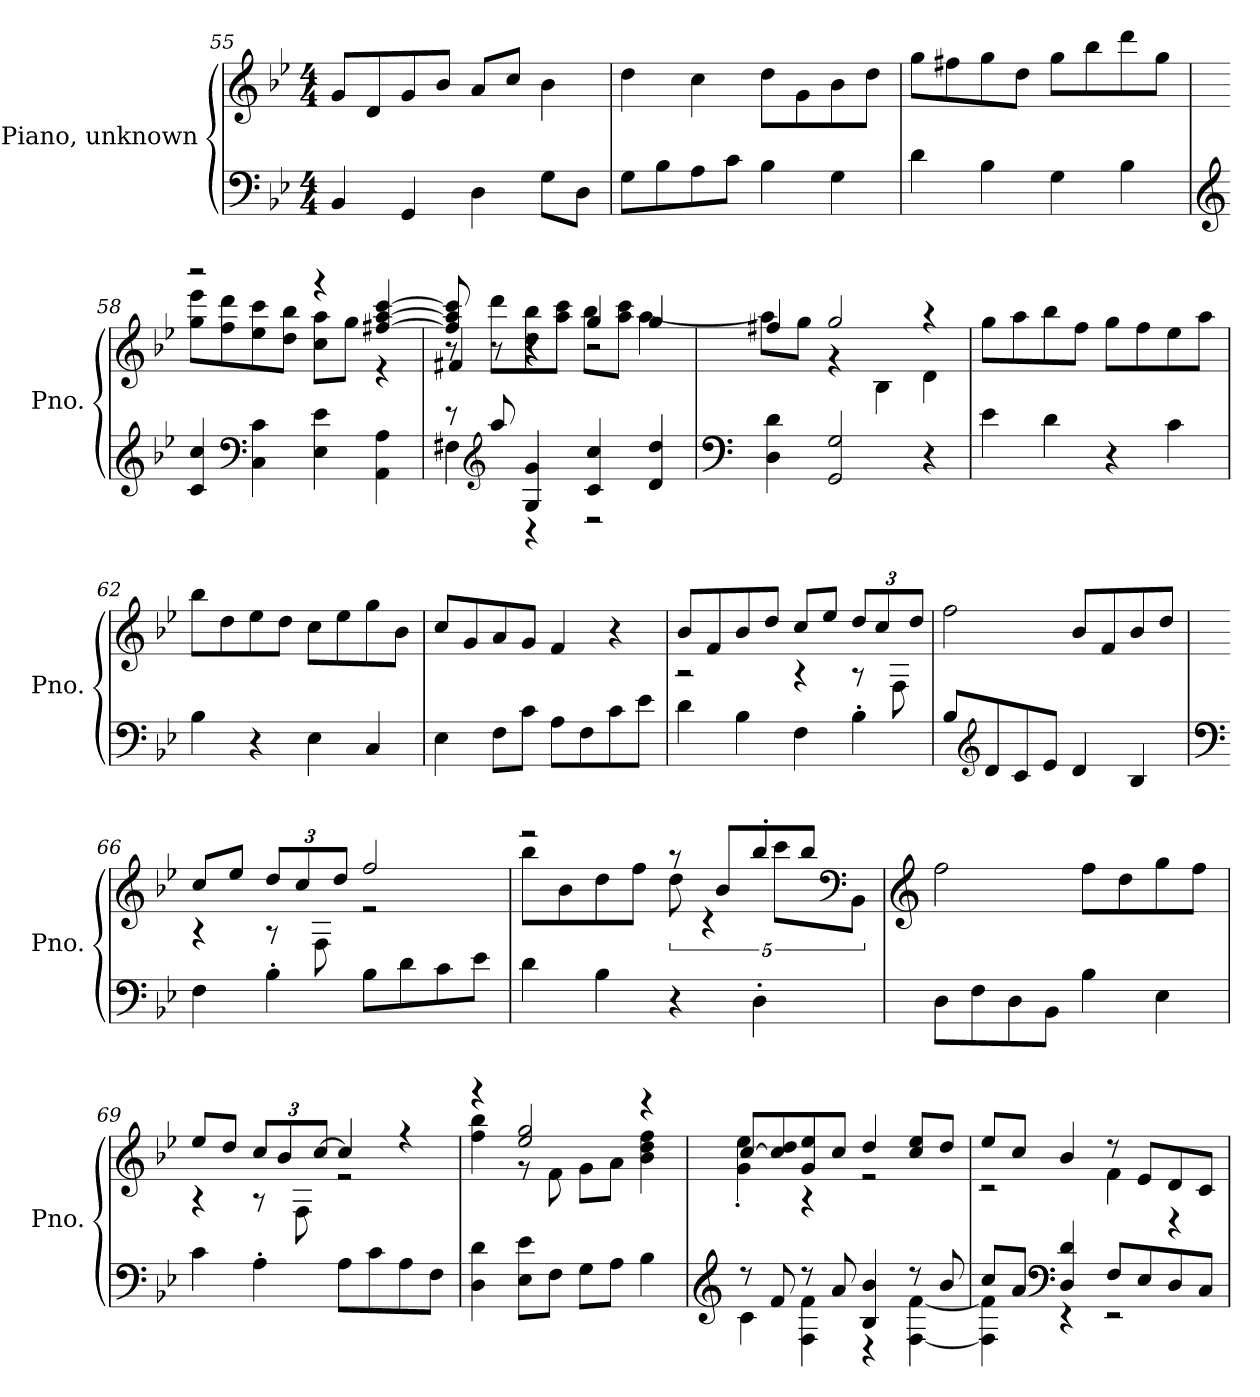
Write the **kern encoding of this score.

**kern	**kern
*part1	*part1
*staff2	*staff1
*I"Piano, unknown	*
*I'Pno.	*
*clefF4	*clefG2
*k[b-e-]	*k[b-e-]
*M4/4	*M4/4
=55	=55
4BB-/	8g/L
.	8d/
4GG/	8g/
.	8b-/J
4D\	8a/L
.	8cc/J
8G\L	4b-\
8D\J	.
=56	=56
8G\L	4dd\
8B-\	.
8A\	4cc\
8c\J	.
4B-\	8dd\L
.	8g\
4G\	8b-\
.	8dd\J
=57	=57
4d\	8gg\L
.	8ff#X\
4B-\	8gg\
.	8dd\J
4G\	8gg\L
.	8bb-\
4B-\	8ddd\
.	8gg\J
!!LO:LB:g=z
=58	=58
*clefG2	*
*	*^
4c/ 4cc/	2r	8gg\ 8eee-\L
.	.	8ff\ 8ddd\
*clefF4	*	*
4C\ 4c\	.	8ee-\ 8ccc\
.	.	8dd\ 8bb-\J
4E-\ 4e-\	4r	8cc\ 8aa\L
.	.	8gg\J
4AA\ 4A\	[4ff#X/ [4aa/ [4ccc/	4r
=59	=59	=59
*^	*	*^
8r	4F#X\	8ff#/] 8aa/] 8ccc/]	8r	4f#X/
*clefG2	*	*	*	*
8aa/	.	8r	8ddd\L	.
4G/ 4g/	4r	4r	8dd\ 8bb-\	4r
.	.	.	8aa\ 8ccc\J	.
4c/ 4cc/	2r	4gg/	8bb-\L	2r
.	.	.	8aa\ 8ccc\J	.
4d/ 4dd/	.	4gg/	[4aa\	.
*v	*v	*	*	*
*	*v	*v	*v
=60	=60
*clefF4	*
*	*^
4D\ 4d\	4ff#X/	8aa\L]
.	.	8gg\J
2GG/ 2G/	2gg/	4r
.	.	4B-\
4r	4r	4d\
*	*v	*v
=61	=61
4e-\	8gg\L
.	8aa\
4d\	8bb-\
.	8ff\J
4r	8gg\L
.	8ff\
4c\	8ee-\
.	8aa\J
!!LO:LB:g=z
=62	=62
4B-\	8bb-\L
.	8dd\
4r	8ee-\
.	8dd\J
4E-\	8cc\L
.	8ee-\
4C/	8gg\
.	8b-\J
=63	=63
4E-\	8cc/L
.	8g/
8F\L	8a/
8c\J	8g/J
8A\L	4f/
8F\	.
8c\	4r
8e-\J	.
=64	=64
*	*^
4d\	8b-/L	2r
.	8f/	.
4B-\	8b-/	.
.	8dd/J	.
4F\	8cc/L	4r
.	8ee-/J	.
*	*Xbrackettup	*
4B-'\	12dd/L	8r
.	12cc/	.
.	.	8F\
.	12dd/J	.
*	*v	*v
=65	=65
8B-/L	2ff\
*clefG2	*
8d/	.
8c/	.
8e-/J	.
4d/	8b-/L
.	8f/
4B-/	8b-/
.	8dd/J
!!LO:PB:g=z
=66	=66
*clefF4	*
*	*^
4F\	8cc/L	4r
.	8ee-/J	.
4B-'\	12dd/L	8r
.	12cc/	.
.	.	8F\
.	12dd/J	.
8B-\L	2ff/	2r
8d\	.	.
8c\	.	.
8e-\J	.	.
=67	=67	=67
4d\	2r	8bb-\L
.	.	8b-\
4B-\	.	8dd\
.	.	8ff\J
*	*	*brackettup
4r	8r	10dd\
.	.	5r
.	8b-/L	.
4D'\	8bb-'/	.
.	.	10ccc\L
.	8bb-/J	.
*	*clefF4	*
.	.	10BB-\J
*	*v	*v
=68	=68
*	*clefG2
8D\L	2ff\
8F\	.
8D\	.
8BB-\J	.
4B-\	8ff\L
.	8dd\
4E-\	8gg\
.	8ff\J
!!LO:LB:g=z
=69	=69
*	*^
4c\	8ee-/L	4r
.	8dd/J	.
*	*Xbrackettup	*
4A'\	12cc/L	8r
.	12b-/	.
.	.	8F\
.	[12cc/J	.
8A\L	4cc/]	2r
8c\	.	.
8A\	4r	.
8F\J	.	.
=70	=70	=70
4D\ 4d\	4r	4ff\ 4bb-\
8E-\ 8e-\L	2ee-/ 2gg/	8r
8F\J	.	8f\
8G\L	.	8g\L
8A\J	.	8a\J
4B-\	4r	4b-\ 4dd\ 4ff\
=71	=71	=71
*clefG2	*	*
*^	*	*
8r	4c\	[8cc/L	4g\' 4ee-\'
8f/	.	8cc/] 8dd/	.
8r	4F\ 4f\	8g/ 8ee-/	4r
8a/	.	8cc/J	.
4B-/ 4b-/	4r	4dd/	2r
8r	[4F\ [4f\	8cc/ 8ee-/L	.
8b-/	.	8dd/J	.
=72	=72	=72	=72
8cc/L	4F\] 4f\]	8ee-/L	2r
8a/J	.	8cc/J	.
*clefF4	*	*	*
4D/ 4d/	4r	4b-/	.
8F/L	2r	8r	4f\
8E-/	.	8e-/L	.
8D/	.	8d/	4r
8C/J	.	8c/J	.
*v	*v	*	*
*	*v	*v
=	=
*-	*-
